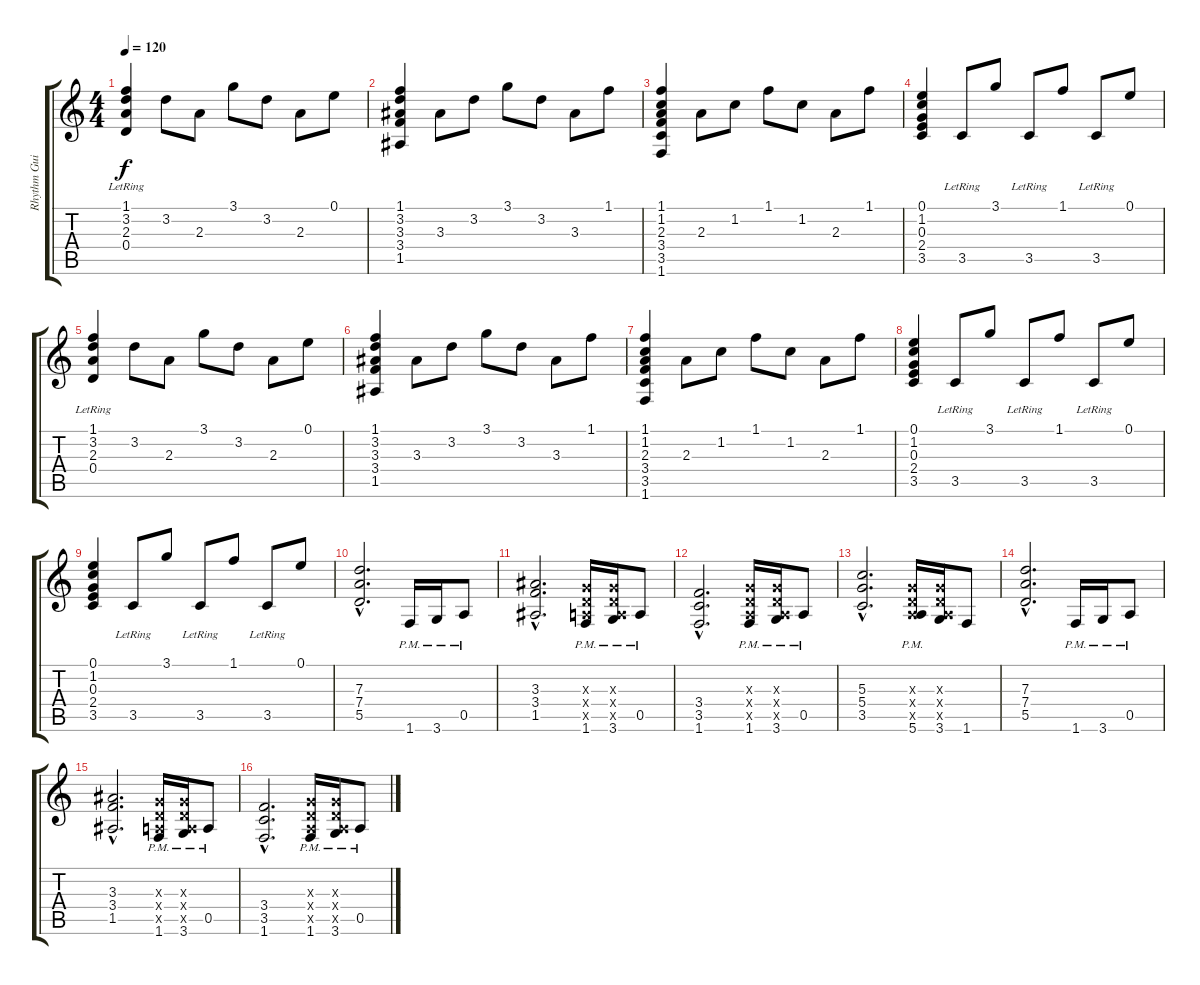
\track ("Rhythm Guitar" "Rhythm Gui") {instrument electricguitarclean}
\staff {score tabs}
\tuning (E4 B3 G3 D3 A2 E2) {hide}
\ts (4 4)
\tempo 120
\clef g2
\ks c
(1.1 3.2 2.3 0.4{lr}).4{dy f} 3.2.8 2.3.8 3.1.8 3.2.8 2.3.8 0.1.8 |
(1.1 3.2 3.3 3.4 1.5).4 3.3.8 3.2.8 3.1.8 3.2.8 3.3.8 1.1.8 |
(1.1 1.2 2.3 3.4 3.5 1.6).4 2.3.8 1.2.8 1.1.8 1.2.8 2.3.8 1.1.8 |
(0.1 1.2 0.3 2.4 3.5).4 3.5{lr}.8 3.1.8 3.5{lr}.8 1.1.8 3.5{lr}.8 0.1.8 |
(1.1 3.2 2.3 0.4{lr}).4 3.2.8 2.3.8 3.1.8 3.2.8 2.3.8 0.1.8 |
(1.1 3.2 3.3 3.4 1.5).4 3.3.8 3.2.8 3.1.8 3.2.8 3.3.8 1.1.8 |
(1.1 1.2 2.3 3.4 3.5 1.6).4 2.3.8 1.2.8 1.1.8 1.2.8 2.3.8 1.1.8 |
(0.1 1.2 0.3 2.4 3.5).4 3.5{lr}.8 3.1.8 3.5{lr}.8 1.1.8 3.5{lr}.8 0.1.8 |
(0.1 1.2 0.3 2.4 3.5).4 3.5{lr}.8 3.1.8 3.5{lr}.8 1.1.8 3.5{lr}.8 0.1.8 |
(7.3{hac} 7.4{hac} 5.5{hac}).2{d instrument distortionguitar} 1.6{pm}.16 3.6{pm}.16 0.5{pm}.8 |
(3.3{hac} 3.4{hac} 1.5{hac}).2{d} (0.3{x} 0.4{x} 0.5{x} 1.6{pm}).16 (0.3{x} 0.4{x} 0.5{x} 3.6{pm}).16 0.5{pm}.8 |
(3.4{hac} 3.5{hac} 1.6{hac}).2{d} (0.3{x} 0.4{x} 0.5{x} 1.6{pm}).16 (0.3{x} 0.4{x} 0.5{x} 3.6{pm}).16 0.5{pm}.8 |
(5.3{hac} 5.4{hac} 3.5{hac}).2{d} (0.3{x} 0.4{x} 0.5{x} 5.6{pm}).16 (0.3{x} 0.4{x} 0.5{x} 3.6).16 1.6.8 |
(7.3{hac} 7.4{hac} 5.5{hac}).2{d instrument distortionguitar} 1.6{pm}.16 3.6{pm}.16 0.5{pm}.8 |
(3.3{hac} 3.4{hac} 1.5{hac}).2{d} (0.3{x} 0.4{x} 0.5{x} 1.6{pm}).16 (0.3{x} 0.4{x} 0.5{x} 3.6{pm}).16 0.5{pm}.8 |
(3.4{hac} 3.5{hac} 1.6{hac}).2{d} (0.3{x} 0.4{x} 0.5{x} 1.6{pm}).16 (0.3{x} 0.4{x} 0.5{x} 3.6{pm}).16 0.5{pm}.8
